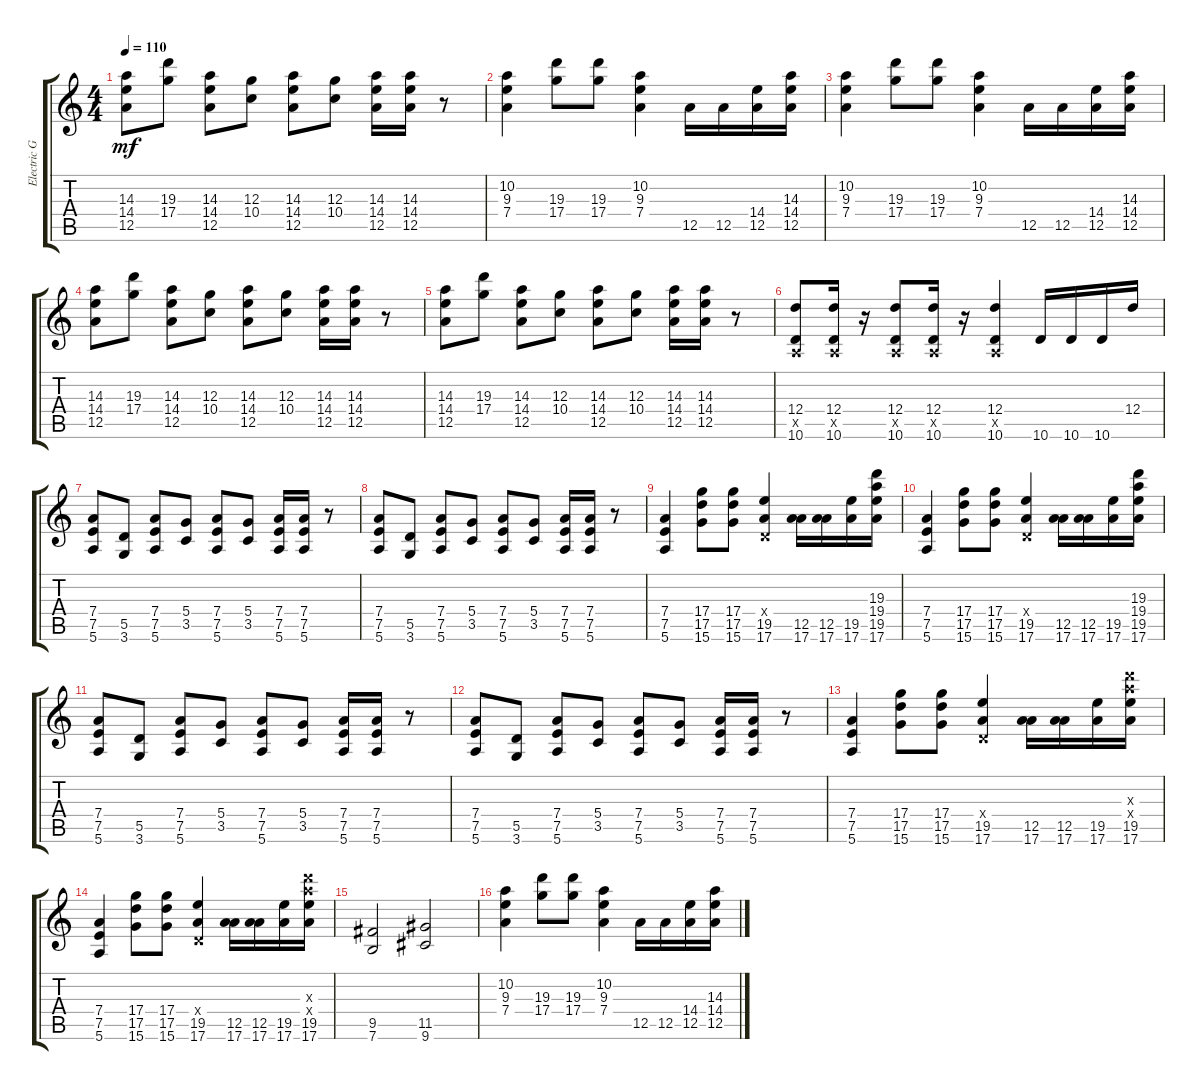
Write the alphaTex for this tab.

\track ("Electric Guitar 1" "Electric G") {instrument distortionguitar}
\staff {score tabs}
\tuning (E4 B3 G3 D3 A2 E2) {hide}
\ts (4 4)
\tempo 110
\clef g2
\ks c
(14.3 14.4 12.5).8{dy mf} (19.3 17.4).8 (14.3 14.4 12.5).8 (12.3 10.4).8 (14.3 14.4 12.5).8 (12.3 10.4).8 (14.3 14.4 12.5).16 (14.3 14.4 12.5).16 r.8 |
(10.2 9.3 7.4).4 (19.3 17.4).8 (19.3 17.4).8 (10.2 9.3 7.4).4 12.5.16 12.5.16 (14.4 12.5).16 (14.3 14.4 12.5).16 |
(10.2 9.3 7.4).4 (19.3 17.4).8 (19.3 17.4).8 (10.2 9.3 7.4).4 12.5.16 12.5.16 (14.4 12.5).16 (14.3 14.4 12.5).16 |
(14.3 14.4 12.5).8 (19.3 17.4).8 (14.3 14.4 12.5).8 (12.3 10.4).8 (14.3 14.4 12.5).8 (12.3 10.4).8 (14.3 14.4 12.5).16 (14.3 14.4 12.5).16 r.8 |
(14.3 14.4 12.5).8 (19.3 17.4).8 (14.3 14.4 12.5).8 (12.3 10.4).8 (14.3 14.4 12.5).8 (12.3 10.4).8 (14.3 14.4 12.5).16 (14.3 14.4 12.5).16 r.8 |
(12.4 0.5{x} 10.6).8 (12.4 0.5{x} 10.6).16 r.16 (12.4 0.5{x} 10.6).8 (12.4 0.5{x} 10.6).16 r.16 (12.4 0.5{x} 10.6).4 10.6.16 10.6.16 10.6.16 12.4.16 |
(7.4 7.5 5.6).8 (5.5 3.6).8 (7.4 7.5 5.6).8 (5.4 3.5).8 (7.4 7.5 5.6).8 (5.4 3.5).8 (7.4 7.5 5.6).16 (7.4 7.5 5.6).16 r.8 |
(7.4 7.5 5.6).8 (5.5 3.6).8 (7.4 7.5 5.6).8 (5.4 3.5).8 (7.4 7.5 5.6).8 (5.4 3.5).8 (7.4 7.5 5.6).16 (7.4 7.5 5.6).16 r.8 |
(7.4 7.5 5.6).4 (17.4 17.5 15.6).8 (17.4 17.5 15.6).8 (0.4{x} 19.5 17.6).4 (12.5 17.6).16 (12.5 17.6).16 (19.5 17.6).16 (19.3 19.4 19.5 17.6).16 |
(7.4 7.5 5.6).4 (17.4 17.5 15.6).8 (17.4 17.5 15.6).8 (0.4{x} 19.5 17.6).4 (12.5 17.6).16 (12.5 17.6).16 (19.5 17.6).16 (19.3 19.4 19.5 17.6).16 |
(7.4 7.5 5.6).8 (5.5 3.6).8 (7.4 7.5 5.6).8 (5.4 3.5).8 (7.4 7.5 5.6).8 (5.4 3.5).8 (7.4 7.5 5.6).16 (7.4 7.5 5.6).16 r.8 |
(7.4 7.5 5.6).8 (5.5 3.6).8 (7.4 7.5 5.6).8 (5.4 3.5).8 (7.4 7.5 5.6).8 (5.4 3.5).8 (7.4 7.5 5.6).16 (7.4 7.5 5.6).16 r.8 |
(7.4 7.5 5.6).4 (17.4 17.5 15.6).8 (17.4 17.5 15.6).8 (0.4{x} 19.5 17.6).4 (12.5 17.6).16 (12.5 17.6).16 (19.5 17.6).16 (19.3{x} 19.4{x} 19.5 17.6).16 |
(7.4 7.5 5.6).4 (17.4 17.5 15.6).8 (17.4 17.5 15.6).8 (0.4{x} 19.5 17.6).4 (12.5 17.6).16 (12.5 17.6).16 (19.5 17.6).16 (19.3{x} 19.4{x} 19.5 17.6).16 |
(9.5 7.6).2 (11.5 9.6).2 |
(10.2 9.3 7.4).4 (19.3 17.4).8 (19.3 17.4).8 (10.2 9.3 7.4).4 12.5.16 12.5.16 (14.4 12.5).16 (14.3 14.4 12.5).16
